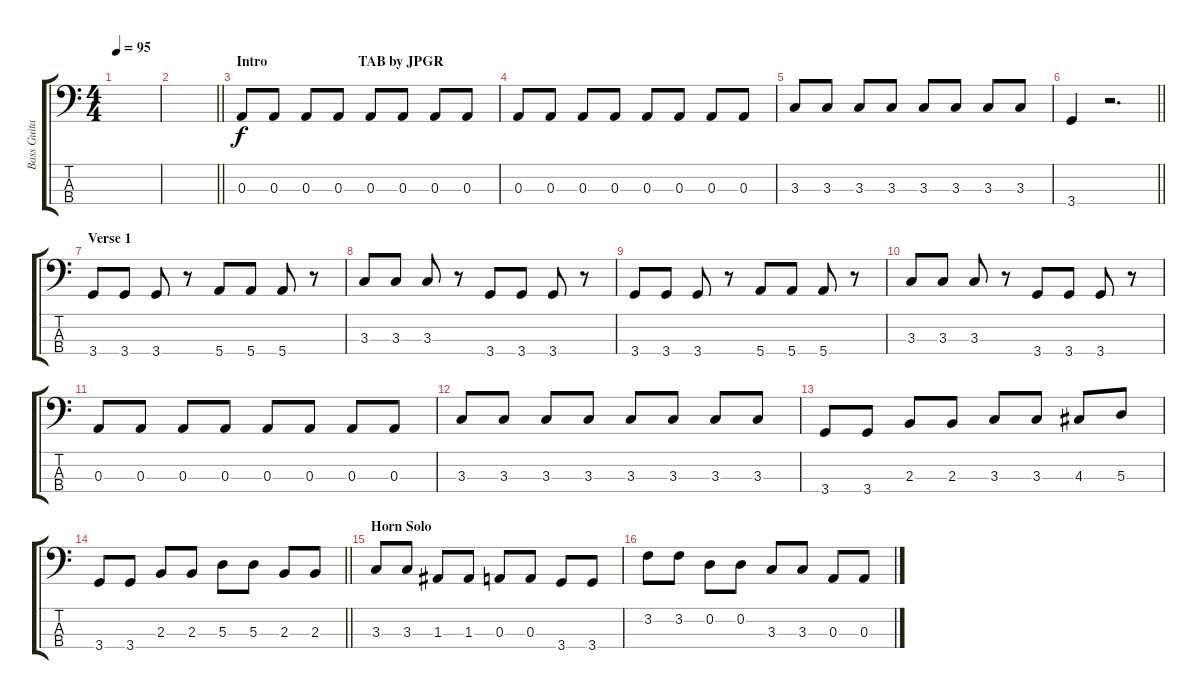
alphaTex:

\track ("Bass Guitar (Paul McCartney)" "Bass Guita") {instrument electricbassfinger}
\staff {score tabs}
\tuning (G2 D2 A1 E1) {hide}
\ts (4 4)
\tempo 95
\clef f4
\ks c
|
\barLineRight lightlight
|
\section ("" "Intro                          TAB by JPGR")
0.3.8 0.3.8 0.3.8 0.3.8 0.3.8 0.3.8 0.3.8 0.3.8 |
0.3.8 0.3.8 0.3.8 0.3.8 0.3.8 0.3.8 0.3.8 0.3.8 |
3.3.8 3.3.8 3.3.8 3.3.8 3.3.8 3.3.8 3.3.8 3.3.8 |
\barLineRight lightlight
3.4.4 r.2{d} |
\section ("" "Verse 1")
3.4.8 3.4.8 3.4.8 r.8 5.4.8 5.4.8 5.4.8 r.8 |
3.3.8 3.3.8 3.3.8 r.8 3.4.8 3.4.8 3.4.8 r.8 |
3.4.8 3.4.8 3.4.8 r.8 5.4.8 5.4.8 5.4.8 r.8 |
3.3.8 3.3.8 3.3.8 r.8 3.4.8 3.4.8 3.4.8 r.8 |
0.3.8 0.3.8 0.3.8 0.3.8 0.3.8 0.3.8 0.3.8 0.3.8 |
3.3.8 3.3.8 3.3.8 3.3.8 3.3.8 3.3.8 3.3.8 3.3.8 |
3.4.8 3.4.8 2.3.8 2.3.8 3.3.8 3.3.8 4.3.8 5.3.8 |
\barLineRight lightlight
3.4.8 3.4.8 2.3.8 2.3.8 5.3.8 5.3.8 2.3.8 2.3.8 |
\section ("" "Horn Solo")
3.3.8 3.3.8 1.3.8 1.3.8 0.3.8 0.3.8 3.4.8 3.4.8 |
3.2.8 3.2.8 0.2.8 0.2.8 3.3.8 3.3.8 0.3.8 0.3.8
